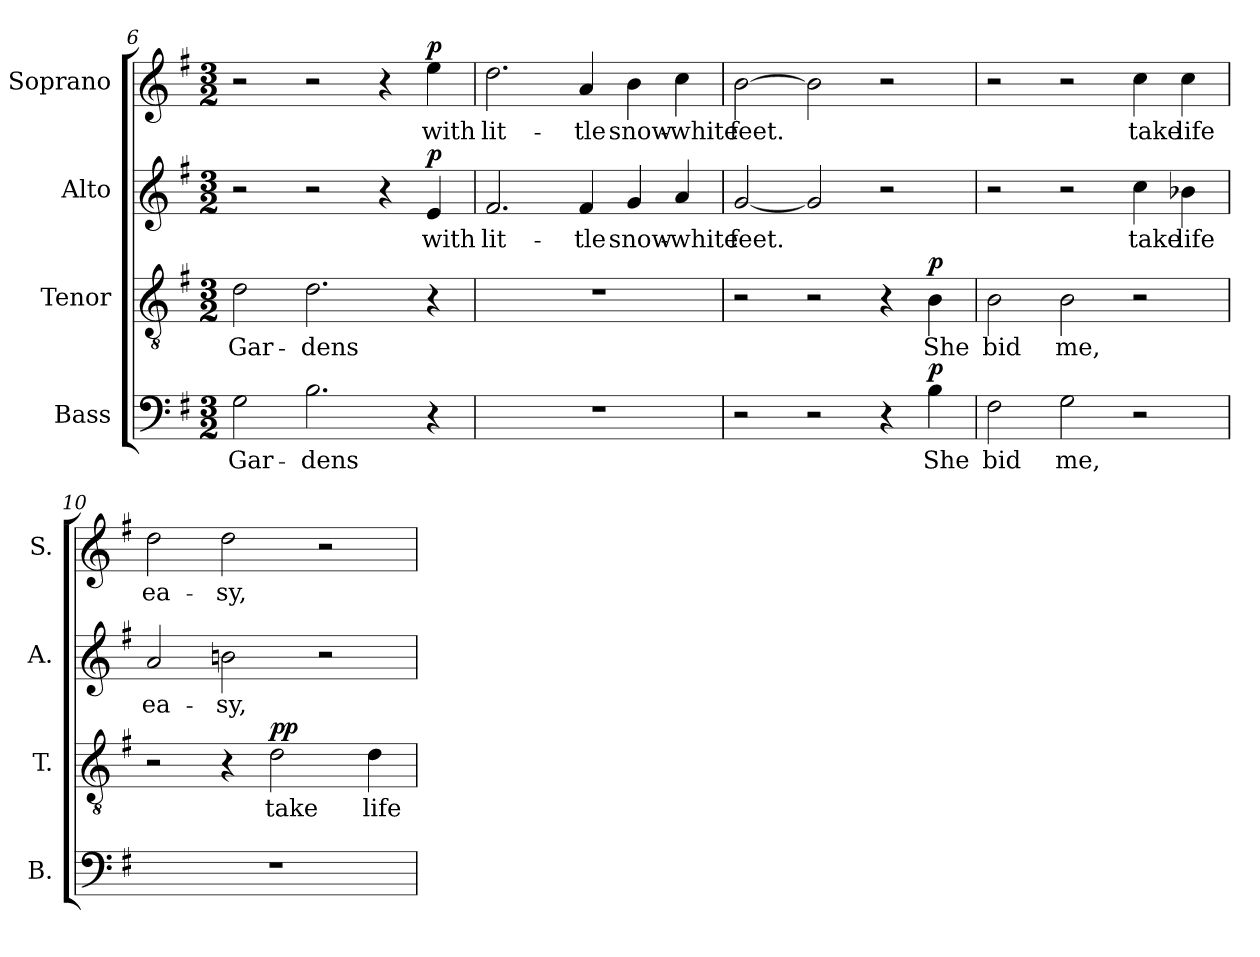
**kern	**text	**dynam	**kern	**text	**dynam	**kern	**text	**dynam	**kern	**text	**dynam
*part4	*part4	*part4	*part3	*part3	*part3	*part2	*part2	*part2	*part1	*part1	*part1
*staff4	*staff4	*staff4	*staff3	*staff3	*staff3	*staff2	*staff2	*staff2	*staff1	*staff1	*staff1
*I"Bass	*	*	*I"Tenor	*	*	*I"Alto	*	*	*I"Soprano	*	*
*I'B.	*	*	*I'T.	*	*	*I'A.	*	*	*I'S.	*	*
*clefF4	*	*	*clefGv2	*	*	*clefG2	*	*	*clefG2	*	*
*	*	*	*ITrd7c12	*	*	*	*	*	*	*	*
*k[f#]	*	*	*k[f#]	*	*	*k[f#]	*	*	*k[f#]	*	*
*G:	*	*	*G:	*	*	*G:	*	*	*G:	*	*
*M3/2	*	*	*M3/2	*	*	*M3/2	*	*	*M3/2	*	*
=6	=6	=6	=6	=6	=6	=6	=6	=6	=6	=6	=6
!	!LO:LY:b:color=#000000	!	!	!	!	!	!	!	!	!	!
!	!	!	!	!LO:LY:b:color=#000000	!	!	!	!	!	!	!
2Gi\	Gar-	.	2Di\	Gar-	.	2r	.	.	2r	.	.
!	!LO:LY:b:color=#000000	!	!	!	!	!	!	!	!	!	!
!	!	!	!	!LO:LY:b:color=#000000	!	!	!	!	!	!	!
2.Bi\	-dens	.	2.Di\	-dens	.	2r	.	.	2r	.	.
.	.	.	.	.	.	4r	.	.	4r	.	.
!	!	!	!	!	!	!	!LO:LY:b:color=#000000	!	!	!	!
!	!	!	!	!	!	!	!	!	!	!LO:LY:b:color=#000000	!
4r	.	.	4r	.	.	4ei/	with	p	4eei\	with	p
=7	=7	=7	=7	=7	=7	=7	=7	=7	=7	=7	=7
!LO:N:vis=1	!	!	!LO:N:vis=1	!	!	!	!	!	!	!	!
!	!	!	!	!	!	!	!LO:LY:b:color=#000000	!	!	!	!
!	!	!	!	!	!	!	!	!	!	!LO:LY:b:color=#000000	!
1.r	.	.	1.r	.	.	2.f#i/	lit-	.	2.ddi\	lit-	.
!	!	!	!	!	!	!	!LO:LY:b:color=#000000	!	!	!	!
!	!	!	!	!	!	!	!	!	!	!LO:LY:b:color=#000000	!
.	.	.	.	.	.	4f#i/	-tle	.	4ai/	-tle	.
!	!	!	!	!	!	!	!LO:LY:b:color=#000000	!	!	!	!
!	!	!	!	!	!	!	!	!	!	!LO:LY:b:color=#000000	!
.	.	.	.	.	.	4gi/	snow-	.	4bi\	snow-	.
!	!	!	!	!	!	!	!LO:LY:b:color=#000000	!	!	!	!
!	!	!	!	!	!	!	!	!	!	!LO:LY:b:color=#000000	!
.	.	.	.	.	.	4ai/	-white	.	4cci\	-white	.
!!LO:LB:g=z
=8	=8	=8	=8	=8	=8	=8	=8	=8	=8	=8	=8
!	!	!	!	!	!	!	!LO:LY:b:color=#000000	!	!	!	!
!	!	!	!	!	!	!	!	!	!	!LO:LY:b:color=#000000	!
2r	.	.	2r	.	.	[<2gi/	feet.	.	[>2bi\	feet.	.
2r	.	.	2r	.	.	2gi/]	.	.	2bi\]	.	.
4r	.	.	4r	.	.	2r	.	.	2r	.	.
!	!LO:LY:b:color=#000000	!	!	!	!	!	!	!	!	!	!
!	!	!	!	!LO:LY:b:color=#000000	!	!	!	!	!	!	!
4Bi\	She	p	4BBi\	She	p	.	.	.	.	.	.
=9	=9	=9	=9	=9	=9	=9	=9	=9	=9	=9	=9
!	!LO:LY:b:color=#000000	!	!	!	!	!	!	!	!	!	!
!	!	!	!	!LO:LY:b:color=#000000	!	!	!	!	!	!	!
2F#i\	bid	.	2BBi\	bid	.	2r	.	.	2r	.	.
!	!LO:LY:b:color=#000000	!	!	!	!	!	!	!	!	!	!
!	!	!	!	!LO:LY:b:color=#000000	!	!	!	!	!	!	!
2Gi\	me,	.	2BBi\	me,	.	2r	.	.	2r	.	.
!	!	!	!	!	!	!	!LO:LY:b:color=#000000	!	!	!	!
!	!	!	!	!	!	!	!	!	!	!LO:LY:b:color=#000000	!
2r	.	.	2r	.	.	4cci\	take	.	4cci\	take	.
!	!	!	!	!	!	!	!LO:LY:b:color=#000000	!	!	!	!
!	!	!	!	!	!	!	!	!	!	!LO:LY:b:color=#000000	!
.	.	.	.	.	.	4b-Xi\	life	.	4cci\	life	.
=10	=10	=10	=10	=10	=10	=10	=10	=10	=10	=10	=10
!LO:N:vis=1	!	!	!	!	!	!	!	!	!	!	!
!	!	!	!	!	!	!	!LO:LY:b:color=#000000	!	!	!	!
!	!	!	!	!	!	!	!	!	!	!LO:LY:b:color=#000000	!
1.r	.	.	2r	.	.	2ai/	ea-	.	2ddi\	ea-	.
!	!	!	!	!	!	!	!LO:LY:b:color=#000000	!	!	!	!
!	!	!	!	!	!	!	!	!	!	!LO:LY:b:color=#000000	!
.	.	.	4r	.	.	2bni\	-sy,	.	2ddi\	-sy,	.
!	!	!	!	!LO:LY:b:color=#000000	!	!	!	!	!	!	!
.	.	.	2Di\	take	pp	.	.	.	.	.	.
.	.	.	.	.	.	2r	.	.	2r	.	.
!	!	!	!	!LO:LY:b:color=#000000	!	!	!	!	!	!	!
.	.	.	4Di\	life	.	.	.	.	.	.	.
=	=	=	=	=	=	=	=	=	=	=	=
*-	*-	*-	*-	*-	*-	*-	*-	*-	*-	*-	*-
